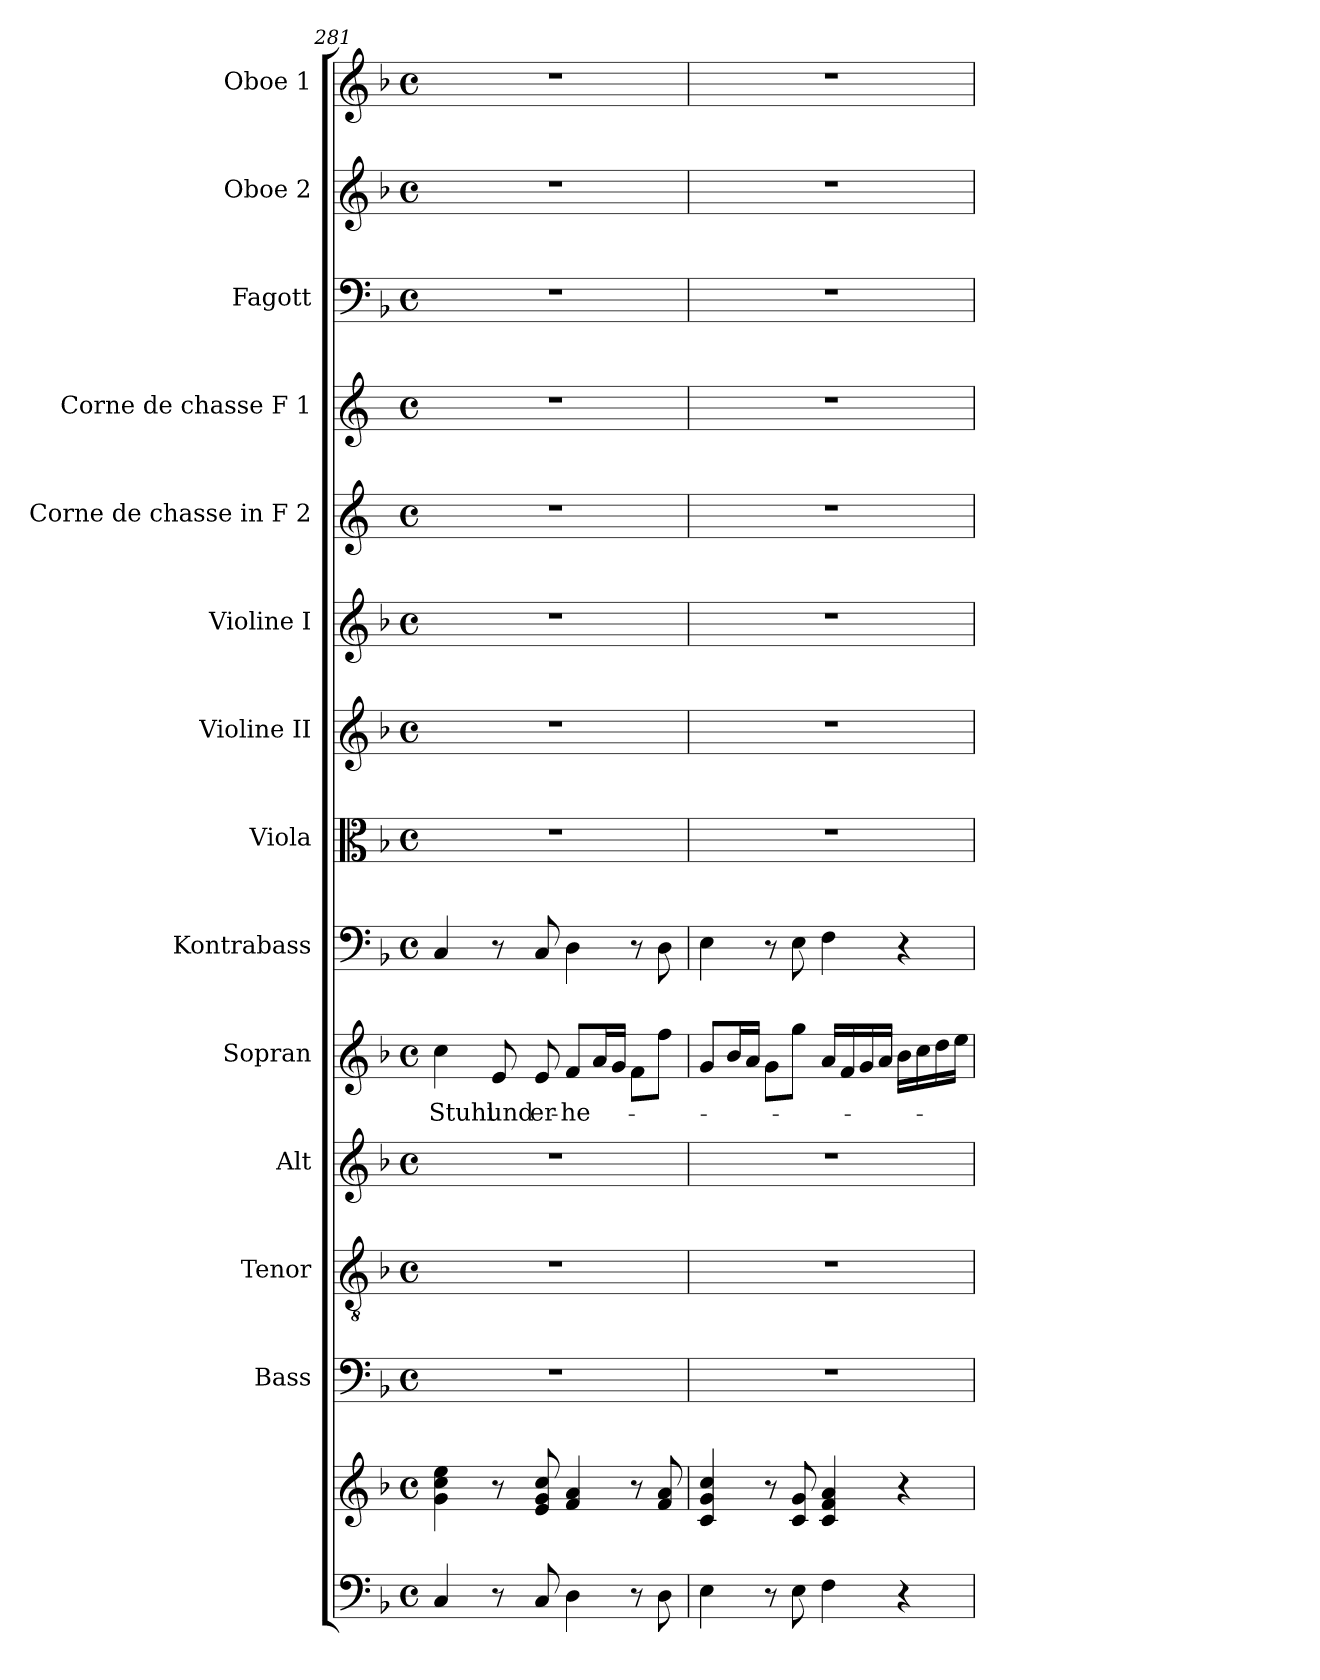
**kern	**kern	**kern	**kern	**kern	**kern	**text	**kern	**kern	**kern	**kern	**kern	**kern	**kern	**kern	**kern
*part14	*part14	*part13	*part12	*part11	*part10	*part10	*part9	*part8	*part7	*part6	*part5	*part4	*part3	*part2	*part1
*staff15	*staff14	*staff13	*staff12	*staff11	*staff10	*staff10	*staff9	*staff8	*staff7	*staff6	*staff5	*staff4	*staff3	*staff2	*staff1
*	*	*I"Bass	*I"Tenor	*I"Alt	*I"Sopran	*	*I"Kontrabass	*I"Viola	*I"Violine II	*I"Violine I	*I"Corne de chasse in F 2	*I"Corne de chasse F 1	*I"Fagott	*I"Oboe 2	*I"Oboe 1
*	*	*I'B.	*I'T.	*I'A.	*I'S.	*	*I'Kb.	*I'Vla.	*I'Vl. II	*I'Vl. I	*	*	*I'Fg.	*I'Ob. 2	*I'Ob. 1
*clefF4	*clefG2	*clefF4	*clefGv2	*clefG2	*clefG2	*	*clefF4	*clefC3	*clefG2	*clefG2	*clefG2	*clefG2	*clefF4	*clefG2	*clefG2
*	*	*	*	*	*	*	*ITrd7c12	*	*	*	*ITrd4c7	*ITrd4c7	*	*	*
*k[b-]	*k[b-]	*k[b-]	*k[b-]	*k[b-]	*k[b-]	*	*k[b-]	*k[b-]	*k[b-]	*k[b-]	*k[b-]	*k[b-]	*k[b-]	*k[b-]	*k[b-]
*F:	*F:	*F:	*F:	*F:	*F:	*	*F:	*F:	*F:	*F:	*F:	*F:	*F:	*F:	*F:
*M4/4	*M4/4	*M4/4	*M4/4	*M4/4	*M4/4	*	*M4/4	*M4/4	*M4/4	*M4/4	*M4/4	*M4/4	*M4/4	*M4/4	*M4/4
*met(c)	*met(c)	*met(c)	*met(c)	*met(c)	*met(c)	*	*met(c)	*met(c)	*met(c)	*met(c)	*met(c)	*met(c)	*met(c)	*met(c)	*met(c)
=281	=281	=281	=281	=281	=281	=281	=281	=281	=281	=281	=281	=281	=281	=281	=281
!	!	!	!	!	!	!LO:LY:b	!	!	!	!	!	!	!	!	!
4C/	4g\ 4cc\ 4ee\	1r	1r	1r	4cc\	Stuhl	4CC/	1r	1r	1r	1r	1r	1r	1r	1r
!	!	!	!	!	!	!LO:LY:b	!	!	!	!	!	!	!	!	!
8r	8r	.	.	.	8e/	und	8r	.	.	.	.	.	.	.	.
!	!	!	!	!	!	!LO:LY:b	!	!	!	!	!	!	!	!	!
8C/	8e/ 8g/ 8cc/	.	.	.	8e/	er-	8CC/	.	.	.	.	.	.	.	.
!	!	!	!	!	!	!LO:LY:b	!	!	!	!	!	!	!	!	!
4D\	4f/ 4a/	.	.	.	8f/L	-he-	4DD\	.	.	.	.	.	.	.	.
.	.	.	.	.	16a/L	.	.	.	.	.	.	.	.	.	.
.	.	.	.	.	16g/JJ	.	.	.	.	.	.	.	.	.	.
8r	8r	.	.	.	8f\L	.	8r	.	.	.	.	.	.	.	.
8D\	8f/ 8a/	.	.	.	8ff\J	.	8DD\	.	.	.	.	.	.	.	.
=282	=282	=282	=282	=282	=282	=282	=282	=282	=282	=282	=282	=282	=282	=282	=282
4E\	4c/ 4g/ 4cc/	1r	1r	1r	8g/L	.	4EE\	1r	1r	1r	1r	1r	1r	1r	1r
.	.	.	.	.	16b-/L	.	.	.	.	.	.	.	.	.	.
.	.	.	.	.	16a/JJ	.	.	.	.	.	.	.	.	.	.
8r	8r	.	.	.	8g\L	.	8r	.	.	.	.	.	.	.	.
8E\	8c/ 8g/	.	.	.	8gg\J	.	8EE\	.	.	.	.	.	.	.	.
4F\	4c/ 4f/ 4a/	.	.	.	16a/LL	.	4FF\	.	.	.	.	.	.	.	.
.	.	.	.	.	16f/	.	.	.	.	.	.	.	.	.	.
.	.	.	.	.	16g/	.	.	.	.	.	.	.	.	.	.
.	.	.	.	.	16a/JJ	.	.	.	.	.	.	.	.	.	.
4r	4r	.	.	.	16b-\LL	.	4r	.	.	.	.	.	.	.	.
.	.	.	.	.	16cc\	.	.	.	.	.	.	.	.	.	.
.	.	.	.	.	16dd\	.	.	.	.	.	.	.	.	.	.
.	.	.	.	.	16ee\JJ	.	.	.	.	.	.	.	.	.	.
=	=	=	=	=	=	=	=	=	=	=	=	=	=	=	=
*-	*-	*-	*-	*-	*-	*-	*-	*-	*-	*-	*-	*-	*-	*-	*-
